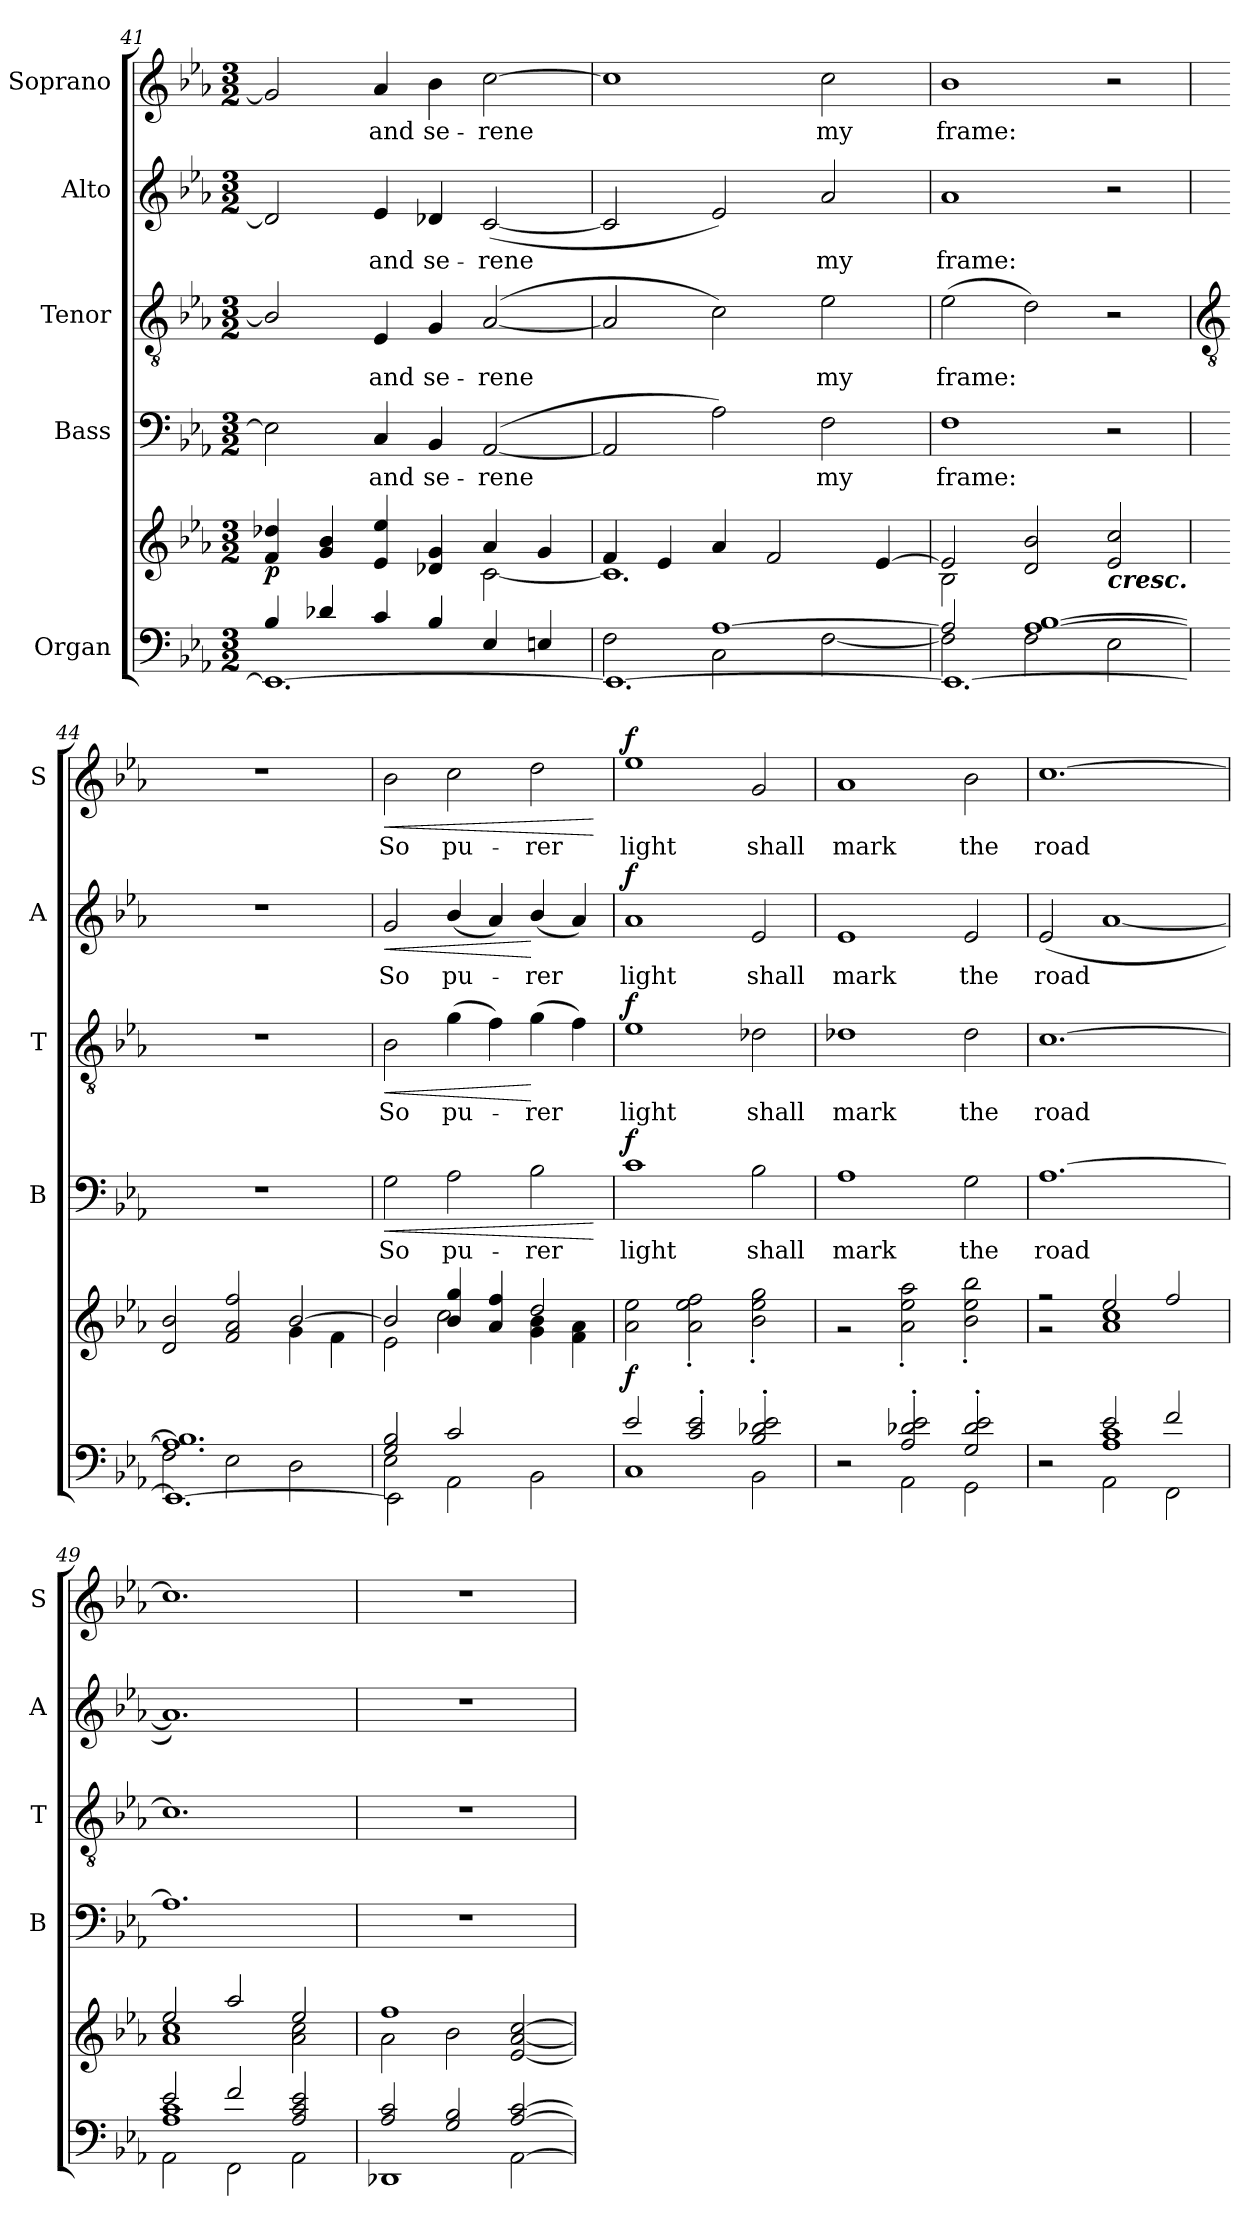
**kern	**kern	**dynam	**kern	**text	**dynam	**kern	**text	**dynam	**kern	**text	**dynam	**kern	**text	**dynam
*part5	*part5	*part5	*part4	*part4	*part4	*part3	*part3	*part3	*part2	*part2	*part2	*part1	*part1	*part1
*staff6	*staff5	*staff5/6	*staff4	*staff4	*staff4	*staff3	*staff3	*staff3	*staff2	*staff2	*staff2	*staff1	*staff1	*staff1
*I"Organ	*	*	*I"Bass	*	*	*I"Tenor	*	*	*I"Alto	*	*	*I"Soprano	*	*
*	*	*	*I'B	*	*	*I'T	*	*	*I'A	*	*	*I'S	*	*
*clefF4	*clefG2	*	*clefF4	*	*	*clefGv2	*	*	*clefG2	*	*	*clefG2	*	*
*k[b-e-a-]	*k[b-e-a-]	*	*k[b-e-a-]	*	*	*k[b-e-a-]	*	*	*k[b-e-a-]	*	*	*k[b-e-a-]	*	*
*E-:	*E-:	*	*E-:	*	*	*E-:	*	*	*E-:	*	*	*E-:	*	*
*M3/2	*M3/2	*	*M3/2	*	*	*M3/2	*	*	*M3/2	*	*	*M3/2	*	*
=41	=41	=41	=41	=41	=41	=41	=41	=41	=41	=41	=41	=41	=41	=41
*^	*	*	*	*	*	*	*	*	*	*	*	*	*	*
!	!LO:N:vis=1	!	!LO:DY:b	!	!	!	!	!	!	!	!	!	!	!	!
*	*^	*^	*	*	*	*	*	*	*	*	*	*	*	*	*
4B-/	1.ryy	1.EE-\_	4f/ 4dd-X/	2ryy	p	2E-]	.	.	2B-/]	.	.	2d-]	.	.	2g]	.	.
4d-X/	.	.	4g/ 4b-/	.	.	.	.	.	.	.	.	.	.	.	.	.	.
!	!	!	!	!	!	!	!LO:LY:b	!	!	!LO:LY:b	!	!	!LO:LY:b	!	!	!LO:LY:b	!
4c/	.	.	4e-/ 4ee-/	2ryy	.	4C	and	.	4E-	and	.	4e-	and	.	4a-	and	.
!	!	!	!	!	!	!	!LO:LY:b	!	!	!LO:LY:b	!	!	!LO:LY:b	!	!	!LO:LY:b	!
4B-/	.	.	4d-X/ 4g/	.	.	4BB-	se-	.	4G	se-	.	4d-	se-	.	4b-	se-	.
!	!	!	!	!	!	!	!LO:LY:b	!	!	!LO:LY:b	!	!	!LO:LY:b	!	!	!LO:LY:b	!
4E-/	.	.	4a-/	[2c\	.	(>[2AA-	-rene	.	(<[2A-	-rene	.	(<[2c	-rene	.	[2cc	-rene	.
4En/	.	.	4g/	.	.	.	.	.	.	.	.	.	.	.	.	.	.
=42	=42	=42	=42	=42	=42	=42	=42	=42	=42	=42	=42	=42	=42	=42	=42	=42	=42
2ryy	2F\	1.EE-\_	4f/	1.c\]	.	2AA-]	.	.	2A-]	.	.	2c]	.	.	1cc]	.	.
.	.	.	4e-/	.	.	.	.	.	.	.	.	.	.	.	.	.	.
[1A-/	2C\	.	4a-/	.	.	2A-)	.	.	2c)	.	.	2e-)	.	.	.	.	.
.	.	.	2f/	.	.	.	.	.	.	.	.	.	.	.	.	.	.
!	!	!	!	!	!	!	!LO:LY:b	!	!	!LO:LY:b	!	!	!LO:LY:b	!	!	!LO:LY:b	!
.	[2F\	.	.	.	.	2F	my	.	2e-	my	.	2a-	my	.	2cc	my	.
.	.	.	[4e-/	.	.	.	.	.	.	.	.	.	.	.	.	.	.
=43	=43	=43	=43	=43	=43	=43	=43	=43	=43	=43	=43	=43	=43	=43	=43	=43	=43
!	!	!	!	!	!	!	!LO:LY:b	!	!	!LO:LY:b	!	!	!LO:LY:b	!	!	!LO:LY:b	!
2A-/]	2F\]	1.EE-\_	2e-/]	2B-\	.	1F	frame:	.	(>2e-	frame:	.	1a-	frame:	.	1b-	frame:	.
[1A-/ [1B-/	2F\	.	2d/ 2b-/	2ryy	.	.	.	.	2d)	.	.	.	.	.	.	.	.
!	!	!	!LO:TX:b:Bi:t=cresc.	!	!	!	!	!	!	!	!	!	!	!	!	!	!
.	2E-\	.	2e-/ 2cc/	2ryy	.	2r	.	.	2r	.	.	2r	.	.	2r	.	.
!!LO:LB:g=z
=44	=44	=44	=44	=44	=44	=44	=44	=44	=44	=44	=44	=44	=44	=44	=44	=44	=44
*	*	*	*	*	*	*	*	*	*clefGv2	*	*	*	*	*	*	*	*
!	!	!	!	!	!	!LO:N:vis=1	!	!	!LO:N:vis=1	!	!	!LO:N:vis=1	!	!	!LO:N:vis=1	!	!
1.A-/] 1.B-/]	2F\	1.EE-\_	2d/ 2b-/	2ryy	.	1.r	.	.	1.r	.	.	1.r	.	.	1.r	.	.
.	2E-\	.	2f/ 2a-/ 2ff/	2ryy	.	.	.	.	.	.	.	.	.	.	.	.	.
.	2D\	.	[2b-/	4g\	.	.	.	.	.	.	.	.	.	.	.	.	.
.	.	.	.	4f\	.	.	.	.	.	.	.	.	.	.	.	.	.
=45	=45	=45	=45	=45	=45	=45	=45	=45	=45	=45	=45	=45	=45	=45	=45	=45	=45
!	!	!	!	!	!	!	!LO:LY:b	!LO:HP:b	!	!LO:LY:b	!LO:HP:b	!	!LO:LY:b	!LO:HP:b	!	!LO:LY:b	!LO:HP:b
2G/ 2B-/	2E-\	2EE-\]	2b-/]	2e-\	.	2G	So	<	2B-	So	<	2g	So	<	2b-	So	<
!	!	!	!	!	!	!	!LO:LY:b	!	!	!LO:LY:b	!	!	!LO:LY:b	!	!	!LO:LY:b	!
2c/	2ryy	2AA-\	4b-/ 4gg/	2cc\	.	2A-	pu-	.	(>4g	pu-	.	(<4b-/	pu-	.	2cc	pu-	.
.	.	.	4a-/ 4ff/	.	.	.	.	.	4f)	.	.	4a-)	.	.	.	.	.
!	!	!	!	!	!	!	!LO:LY:b	!	!	!LO:LY:b	!	!	!LO:LY:b	!	!	!LO:LY:b	!
2ryy	2ryy	2BB-\	2dd/	4g\ 4b-\	.	2B-	-rer	.	(>4g	rer	[	(<4b-/	rer	[	2dd	-rer	.
.	.	.	.	4f\ 4a-\	.	.	.	.	4f)	.	.	4a-)	.	.	.	.	.
*v	*v	*v	*	*	*	*	*	*	*	*	*	*	*	*	*	*	*
*	*v	*v	*	*	*	*	*	*	*	*	*	*	*	*	*
.	.	.	.	.	[	.	.	.	.	.	.	.	.	[
=46	=46	=46	=46	=46	=46	=46	=46	=46	=46	=46	=46	=46	=46	=46
*^	*	*	*	*	*	*	*	*	*	*	*	*	*	*
!	!LO:N:vis=1	!LO:N:vis=1	!LO:DY:b	!	!LO:LY:b	!LO:DY:b	!	!LO:LY:b	!LO:DY:b	!	!LO:LY:b	!LO:DY:b	!	!LO:LY:b	!LO:DY:b
*	*^	*^	*	*	*	*	*	*	*	*	*	*	*	*	*
2e-/	1.ryy	1C\	1.ryy	2a-\ 2ee-\	f	1c	light	f	1e-	light	f	1a-	light	f	1ee-	light	f
2c/' 2e-/'	.	.	.	2a-\' 2ee-\' 2ff\'	.	.	.	.	.	.	.	.	.	.	.	.	.
!	!	!	!	!	!	!	!LO:LY:b	!	!	!LO:LY:b	!	!	!LO:LY:b	!	!	!LO:LY:b	!
2B-/' 2d-X/' 2e-/'	.	2BB-\	.	2b-\' 2ee-\' 2gg\'	.	2B-	shall	.	2d-X	shall	.	2e-	shall	.	2g	shall	.
=47	=47	=47	=47	=47	=47	=47	=47	=47	=47	=47	=47	=47	=47	=47	=47	=47	=47
!	!LO:N:vis=1	!	!LO:N:vis=1	!	!	!	!LO:LY:b	!	!	!LO:LY:b	!	!	!LO:LY:b	!	!	!LO:LY:b	!
2r	1.ryy	2r	1.ryy	2r	.	1A-	mark	.	1d-X	mark	.	1e-	mark	.	1a-	mark	.
2A-/' 2d-X/' 2e-/'	.	2AA-\	.	2a-\' 2ee-\' 2aa-\'	.	.	.	.	.	.	.	.	.	.	.	.	.
!	!	!	!	!	!	!	!LO:LY:b	!	!	!LO:LY:b	!	!	!LO:LY:b	!	!	!LO:LY:b	!
2G/' 2d-/' 2e-/'	.	2GG\	.	2b-\' 2ee-\' 2bb-\'	.	2G	the	.	2d-	the	.	2e-	the	.	2b-	the	.
=48	=48	=48	=48	=48	=48	=48	=48	=48	=48	=48	=48	=48	=48	=48	=48	=48	=48
!	!	!	!	!	!	!	!LO:LY:b	!	!	!LO:LY:b	!	!	!LO:LY:b	!	!	!LO:LY:b	!
2r	2r	2r	2r	2r	.	[1.A-	road	.	[1.c	road	.	(<2e-	road	.	[1.cc	road	.
2e-/	1A-\ 1c\	2AA-\	2ee-/	1a-\ 1cc\	.	.	.	.	.	.	.	[1a-	.	.	.	.	.
2f/	.	2FF\	2ff/	.	.	.	.	.	.	.	.	.	.	.	.	.	.
=49	=49	=49	=49	=49	=49	=49	=49	=49	=49	=49	=49	=49	=49	=49	=49	=49	=49
2e-/	1A-\ 1c\	2AA-\	2ee-/	1a-\ 1cc\	.	1.A-]	.	.	1.c]	.	.	1.a-])	.	.	1.cc]	.	.
2f/	.	2FF\	2aa-/	.	.	.	.	.	.	.	.	.	.	.	.	.	.
2A-/ 2c/ 2e-/	2ryy	2AA-\	2ee-/	2a-\ 2cc\	.	.	.	.	.	.	.	.	.	.	.	.	.
=50	=50	=50	=50	=50	=50	=50	=50	=50	=50	=50	=50	=50	=50	=50	=50	=50	=50
!	!LO:N:vis=1	!	!	!	!	!LO:N:vis=1	!	!	!LO:N:vis=1	!	!	!LO:N:vis=1	!	!	!LO:N:vis=1	!	!
2A-/ 2c/	1.ryy	1DD-X\	1ff/	2a-\	.	1.r	.	.	1.r	.	.	1.r	.	.	1.r	.	.
2G/ 2B-/	.	.	.	2b-\	.	.	.	.	.	.	.	.	.	.	.	.	.
[2A-/ [2c/	.	[2AA-\	[2e-/ [2a-/ [2cc/	2ryy	.	.	.	.	.	.	.	.	.	.	.	.	.
*v	*v	*v	*	*	*	*	*	*	*	*	*	*	*	*	*	*	*
*	*v	*v	*	*	*	*	*	*	*	*	*	*	*	*	*
=	=	=	=	=	=	=	=	=	=	=	=	=	=	=
*-	*-	*-	*-	*-	*-	*-	*-	*-	*-	*-	*-	*-	*-	*-
